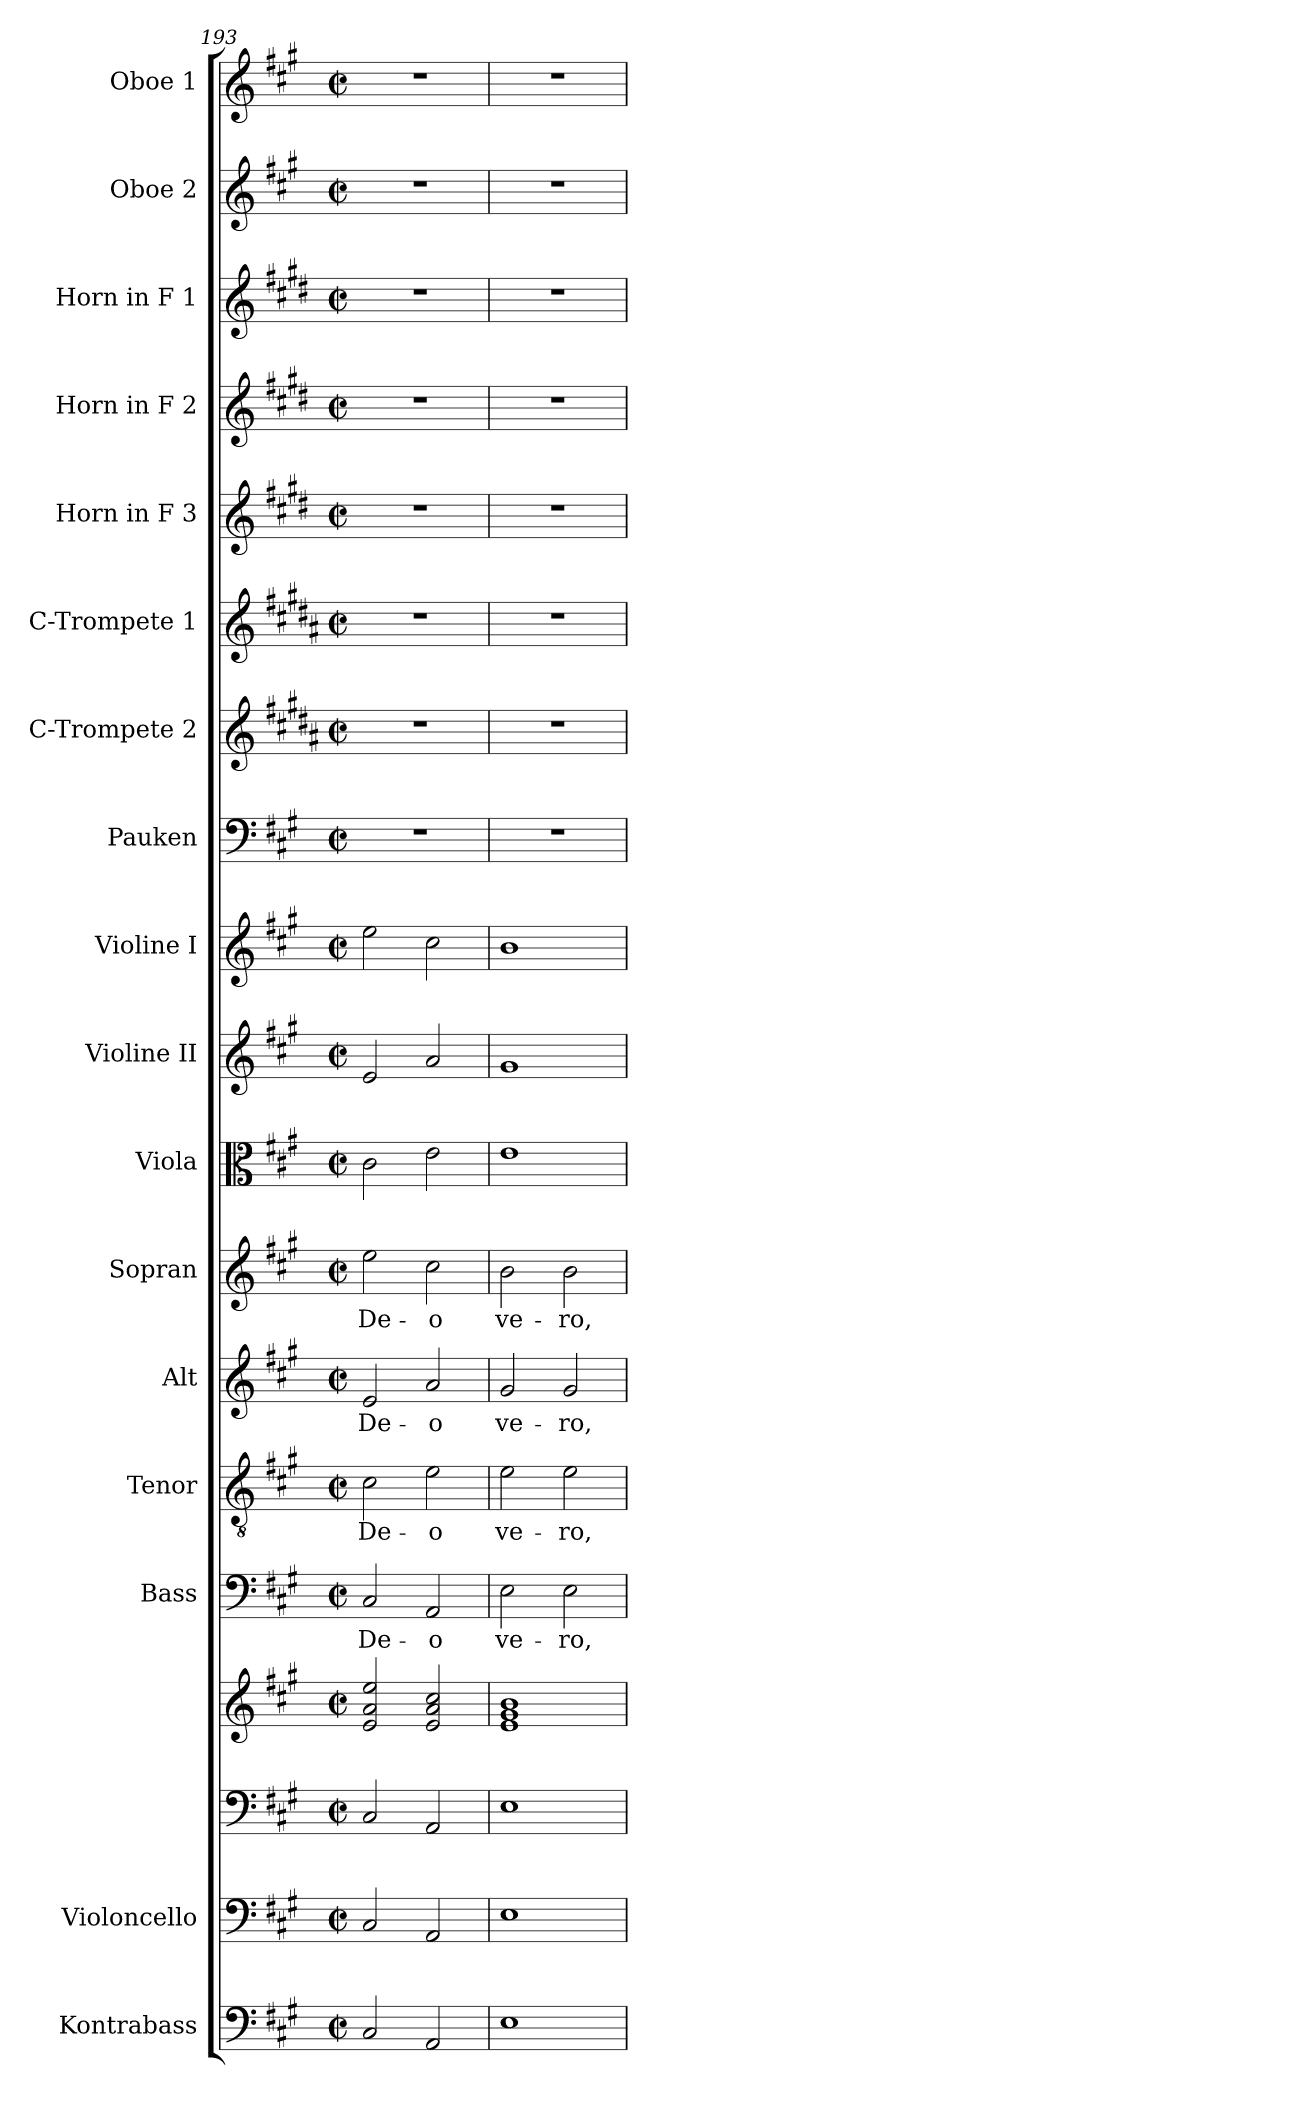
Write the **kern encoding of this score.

**kern	**kern	**kern	**kern	**kern	**text	**kern	**text	**kern	**text	**kern	**text	**kern	**kern	**kern	**kern	**kern	**kern	**kern	**kern	**kern	**kern	**kern
*part18	*part17	*part16	*part16	*part15	*part15	*part14	*part14	*part13	*part13	*part12	*part12	*part11	*part10	*part9	*part8	*part7	*part6	*part5	*part4	*part3	*part2	*part1
*staff19	*staff18	*staff17	*staff16	*staff15	*staff15	*staff14	*staff14	*staff13	*staff13	*staff12	*staff12	*staff11	*staff10	*staff9	*staff8	*staff7	*staff6	*staff5	*staff4	*staff3	*staff2	*staff1
*I"Kontrabass	*I"Violoncello	*	*	*I"Bass	*	*I"Tenor	*	*I"Alt	*	*I"Sopran	*	*I"Viola	*I"Violine II	*I"Violine I	*I"Pauken	*I"C-Trompete 2	*I"C-Trompete 1	*I"Horn in F 3	*I"Horn in F 2	*I"Horn in F 1	*I"Oboe 2	*I"Oboe 1
*I'Kb.	*I'Vc.	*	*	*I'B.	*	*I'T.	*	*I'A.	*	*I'S.	*	*I'Vla.	*I'Vl. II	*I'Vl. I	*I'Pk.	*I'C Trp. 2	*I'C Trp. 1	*	*	*	*I'Ob. 2	*I'Ob. 1
*clefF4	*clefF4	*clefF4	*clefG2	*clefF4	*	*clefGv2	*	*clefG2	*	*clefG2	*	*clefC3	*clefG2	*clefG2	*clefF4	*clefG2	*clefG2	*clefG2	*clefG2	*clefG2	*clefG2	*clefG2
*ITrd7c12	*	*	*	*	*	*	*	*	*	*	*	*	*	*	*	*ITrd1c2	*ITrd1c2	*ITrd4c7	*ITrd4c7	*ITrd4c7	*	*
*k[f#c#g#]	*k[f#c#g#]	*k[f#c#g#]	*k[f#c#g#]	*k[f#c#g#]	*	*k[f#c#g#]	*	*k[f#c#g#]	*	*k[f#c#g#]	*	*k[f#c#g#]	*k[f#c#g#]	*k[f#c#g#]	*k[f#c#g#]	*k[f#c#g#]	*k[f#c#g#]	*k[f#c#g#]	*k[f#c#g#]	*k[f#c#g#]	*k[f#c#g#]	*k[f#c#g#]
*A:	*A:	*A:	*A:	*A:	*	*A:	*	*A:	*	*A:	*	*A:	*A:	*A:	*A:	*A:	*A:	*A:	*A:	*A:	*A:	*A:
*M2/2	*M2/2	*M2/2	*M2/2	*M2/2	*	*M2/2	*	*M2/2	*	*M2/2	*	*M2/2	*M2/2	*M2/2	*M2/2	*M2/2	*M2/2	*M2/2	*M2/2	*M2/2	*M2/2	*M2/2
*met(c|)	*met(c|)	*met(c|)	*met(c|)	*met(c|)	*	*met(c|)	*	*met(c|)	*	*met(c|)	*	*met(c|)	*met(c|)	*met(c|)	*met(c|)	*met(c|)	*met(c|)	*met(c|)	*met(c|)	*met(c|)	*met(c|)	*met(c|)
=193	=193	=193	=193	=193	=193	=193	=193	=193	=193	=193	=193	=193	=193	=193	=193	=193	=193	=193	=193	=193	=193	=193
!	!	!	!	!	!LO:LY:b	!	!LO:LY:b	!	!LO:LY:b	!	!LO:LY:b	!	!	!	!	!	!	!	!	!	!	!
2CC#/	2C#/	2C#/	2e/ 2a/ 2ee/	2C#/	De-	2c#\	De-	2e/	De-	2ee\	De-	2c#\	2e/	2ee\	1r	1r	1r	1r	1r	1r	1r	1r
!	!	!	!	!	!LO:LY:b	!	!LO:LY:b	!	!LO:LY:b	!	!LO:LY:b	!	!	!	!	!	!	!	!	!	!	!
2AAA/	2AA/	2AA/	2e/ 2a/ 2cc#/	2AA/	-o	2e\	-o	2a/	-o	2cc#\	-o	2e\	2a/	2cc#\	.	.	.	.	.	.	.	.
=194	=194	=194	=194	=194	=194	=194	=194	=194	=194	=194	=194	=194	=194	=194	=194	=194	=194	=194	=194	=194	=194	=194
!	!	!	!	!	!LO:LY:b	!	!LO:LY:b	!	!LO:LY:b	!	!LO:LY:b	!	!	!	!	!	!	!	!	!	!	!
1EE	1E	1E	1e 1g# 1b	2E\	ve-	2e\	ve-	2g#/	ve-	2b\	ve-	1e	1g#	1b	1r	1r	1r	1r	1r	1r	1r	1r
!	!	!	!	!	!LO:LY:b	!	!LO:LY:b	!	!LO:LY:b	!	!LO:LY:b	!	!	!	!	!	!	!	!	!	!	!
.	.	.	.	2E\	-ro,	2e\	-ro,	2g#/	-ro,	2b\	-ro,	.	.	.	.	.	.	.	.	.	.	.
=	=	=	=	=	=	=	=	=	=	=	=	=	=	=	=	=	=	=	=	=	=	=
*-	*-	*-	*-	*-	*-	*-	*-	*-	*-	*-	*-	*-	*-	*-	*-	*-	*-	*-	*-	*-	*-	*-
